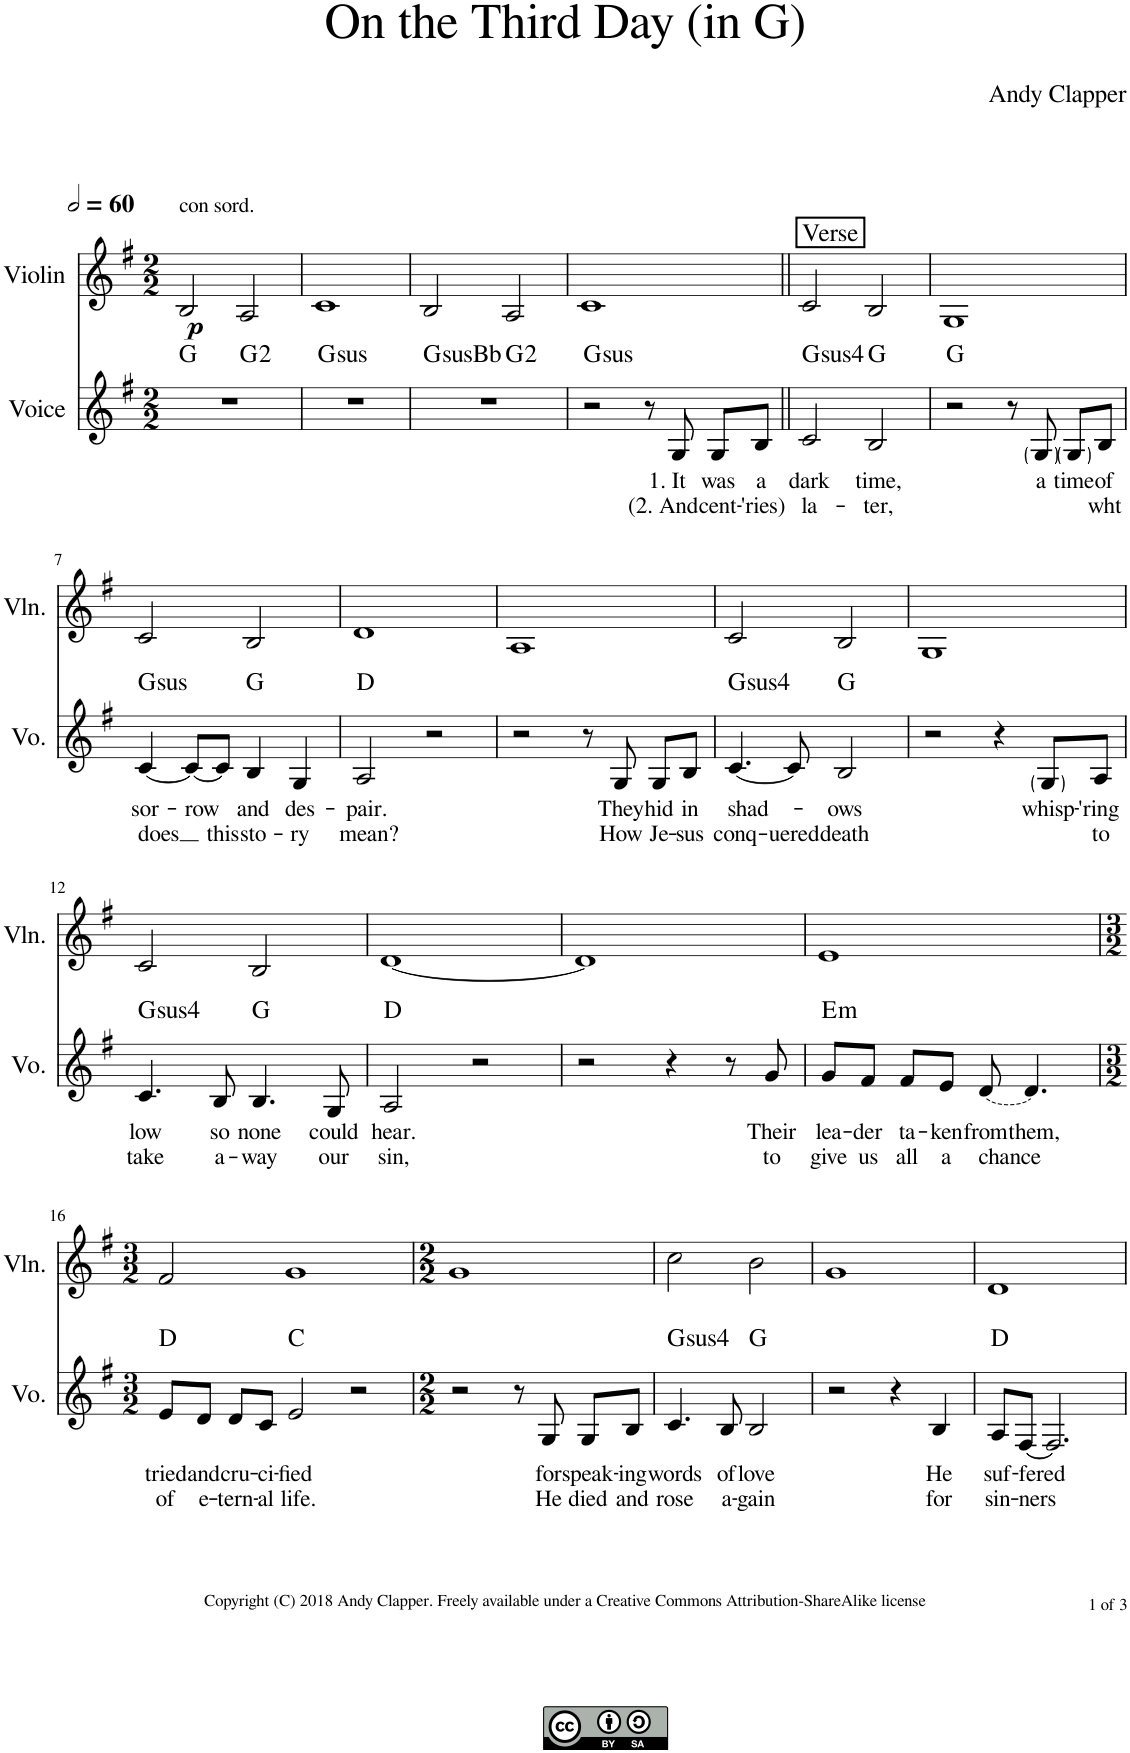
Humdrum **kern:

**kern	**text	**text	**harte	**kern	**dynam
*part2	*part2	*part2	*part2	*part1	*part1
*staff2	*staff2	*staff2	*	*staff1	*staff1
*I"Voice	*	*	*	*I"Violin	*
*I'Vo.	*	*	*	*I'Vln.	*
*clefG2	*	*	*	*clefG2	*
*k[f#]	*	*	*	*k[f#]	*
*M2/2	*	*	*	*M2/2	*
*MM120	*	*	*	*MM120	*
=1	=1	=1	=1	=1	=1
!	!	!	!	!LO:TX:a:t=con sord.	!
!	!	!	!	!	!LO:DY:b
*^	*	*	*	*	*
1r	2ryy	.	.	G:maj	2B/	p
.	2ryy	.	.	G:maj(2)	2A/	.
=2	=2	=2	=2	=2	=2	=2
!	!	!	!	!LO:H:kt=sus	!	!
*v	*v	*	*	*	*	*
1r	.	.	G:sus4	1c	.
=3	=3	=3	=3	=3	=3
!	!	!	!LO:H:kt=Bb	!	!
*^	*	*	*	*	*
1r	2ryy	.	.	G:maj	2B/	.
.	2ryy	.	.	G:maj(2)	2A/	.
=4	=4	=4	=4	=4	=4	=4
!	!	!	!	!LO:H:kt=sus	!	!
*v	*v	*	*	*	*	*
2r	.	.	G:sus4	1c	.
8r	.	.	.	.	.
!	!LO:LY:b	!LO:LY:b	!	!	!
8G/	1. It	(2. And	.	.	.
!	!LO:LY:b	!LO:LY:b	!	!	!
8G/L	was	cent-	.	.	.
!	!LO:LY:b	!LO:LY:b	!	!	!
8B/J	a	-'ries)	.	.	.
=5||	=5||	=5||	=5||	=5||	=5||
!	!	!	!	!LO:TX:a:t=Verse	!
!	!LO:LY:b	!LO:LY:b	!LO:H:kt=4	!	!
2c/	dark	la-	G:sus4	2c/	.
!	!LO:LY:b	!LO:LY:b	!	!	!
2B/	time,	-ter,	G:maj	2B/	.
=6	=6	=6	=6	=6	=6
2r	.	.	G:maj	1G	.
8r	.	.	.	.	.
!	!LO:LY:b	!	!	!	!
8G/	a	.	.	.	.
!	!LO:LY:b	!	!	!	!
8G/L	time	.	.	.	.
!	!LO:LY:b	!LO:LY:b	!	!	!
8B/J	of	wht	.	.	.
!!LO:LB:g=z
=7	=7	=7	=7	=7	=7
!	!LO:LY:b	!LO:LY:b	!LO:H:kt=sus	!	!
[4c/	sor-	does	G:sus4	2c/	.
!	!LO:LY:b	!	!	!	!
8c/L_	-row	.	.	.	.
!	!	!LO:LY:b	!	!	!
8c/J]	.	this	.	.	.
!	!LO:LY:b	!LO:LY:b	!	!	!
4B/	and	sto-	G:maj	2B/	.
!	!LO:LY:b	!LO:LY:b	!	!	!
4G/	des-	-ry	.	.	.
=8	=8	=8	=8	=8	=8
!	!LO:LY:b	!LO:LY:b	!	!	!
2A/	-pair.	mean?	D:maj	1d	.
2r	.	.	.	.	.
=9	=9	=9	=9	=9	=9
2r	.	.	.	1A	.
8r	.	.	.	.	.
!	!LO:LY:b	!LO:LY:b	!	!	!
8G/	They	How	.	.	.
!	!LO:LY:b	!LO:LY:b	!	!	!
8G/L	hid	Je-	.	.	.
!	!LO:LY:b	!LO:LY:b	!	!	!
8B/J	in	-sus	.	.	.
=10	=10	=10	=10	=10	=10
!	!LO:LY:b	!LO:LY:b	!LO:H:kt=4	!	!
[4.c/	shad-	conq-	G:sus4	2c/	.
!	!	!LO:LY:b	!	!	!
8c/]	.	-uered	.	.	.
!	!LO:LY:b	!LO:LY:b	!	!	!
2B/	-ows	death	G:maj	2B/	.
=11	=11	=11	=11	=11	=11
2r	.	.	.	1G	.
4r	.	.	.	.	.
!	!LO:LY:b	!	!	!	!
8G/L	whisp-	.	.	.	.
!	!LO:LY:b	!LO:LY:b	!	!	!
8A/J	-'ring	to	.	.	.
!!LO:LB:g=z
=12	=12	=12	=12	=12	=12
!	!LO:LY:b	!LO:LY:b	!LO:H:kt=4	!	!
4.c/	low	take	G:sus4	2c/	.
!	!LO:LY:b	!LO:LY:b	!	!	!
8B/	so	a-	.	.	.
!	!LO:LY:b	!LO:LY:b	!	!	!
4.B/	none	-way	G:maj	2B/	.
!	!LO:LY:b	!LO:LY:b	!	!	!
8G/	could	our	.	.	.
=13	=13	=13	=13	=13	=13
!	!LO:LY:b	!LO:LY:b	!	!	!
2A/	hear.	sin,	D:maj	[1d	.
2r	.	.	.	.	.
=14	=14	=14	=14	=14	=14
2r	.	.	.	1d]	.
4r	.	.	.	.	.
8r	.	.	.	.	.
!	!LO:LY:b	!LO:LY:b	!	!	!
8g/	Their	to	.	.	.
=15	=15	=15	=15	=15	=15
!	!LO:LY:b	!LO:LY:b	!LO:H:kt=m	!	!
8g/L	lea-	give	E:min	1e	.
!	!LO:LY:b	!LO:LY:b	!	!	!
8f#/J	-der	us	.	.	.
!	!LO:LY:b	!LO:LY:b	!	!	!
8f#/L	ta-	all	.	.	.
!	!LO:LY:b	!LO:LY:b	!	!	!
8e/J	-ken	a	.	.	.
!LO:T:dash	!LO:LY:b	!LO:LY:b	!	!	!
[8d/	from	chance	.	.	.
!	!LO:LY:b	!	!	!	!
4.d/]	them,	.	.	.	.
!!LO:LB:g=z
=16	=16	=16	=16	=16	=16
*M3/2	*	*	*	*M3/2	*
!	!LO:LY:b	!LO:LY:b	!	!	!
8e/L	tried	of	D:maj	2f#/	.
!	!LO:LY:b	!LO:LY:b	!	!	!
8d/J	and	e-	.	.	.
!	!LO:LY:b	!LO:LY:b	!	!	!
8d/L	cru-	-tern-	.	.	.
!	!LO:LY:b	!LO:LY:b	!	!	!
8c/J	-ci-	-al	.	.	.
!	!LO:LY:b	!LO:LY:b	!	!	!
2e/	-fied	life.	C:maj	1g	.
2r	.	.	.	.	.
=17	=17	=17	=17	=17	=17
*M2/2	*	*	*	*M2/2	*
2r	.	.	.	1g	.
8r	.	.	.	.	.
!	!LO:LY:b	!LO:LY:b	!	!	!
8G/	for	He	.	.	.
!	!LO:LY:b	!LO:LY:b	!	!	!
8G/L	speak-	died	.	.	.
!	!LO:LY:b	!LO:LY:b	!	!	!
8B/J	-ing	and	.	.	.
=18	=18	=18	=18	=18	=18
!	!LO:LY:b	!LO:LY:b	!LO:H:kt=4	!	!
4.c/	words	rose	G:sus4	2cc\	.
!	!LO:LY:b	!LO:LY:b	!	!	!
8B/	of	a-	.	.	.
!	!LO:LY:b	!LO:LY:b	!	!	!
2B/	love	-gain	G:maj	2b\	.
=19	=19	=19	=19	=19	=19
2r	.	.	.	1g	.
4r	.	.	.	.	.
!	!LO:LY:b	!LO:LY:b	!	!	!
4B/	He	for	.	.	.
=20	=20	=20	=20	=20	=20
!	!LO:LY:b	!LO:LY:b	!	!	!
8A/L	suf-	sin-	D:maj	1d	.
!	!LO:LY:b	!LO:LY:b	!	!	!
[8F#/J	-fered	-ners	.	.	.
2.F#/]	.	.	.	.	.
=	=	=	=	=	=
*-	*-	*-	*-	*-	*-
